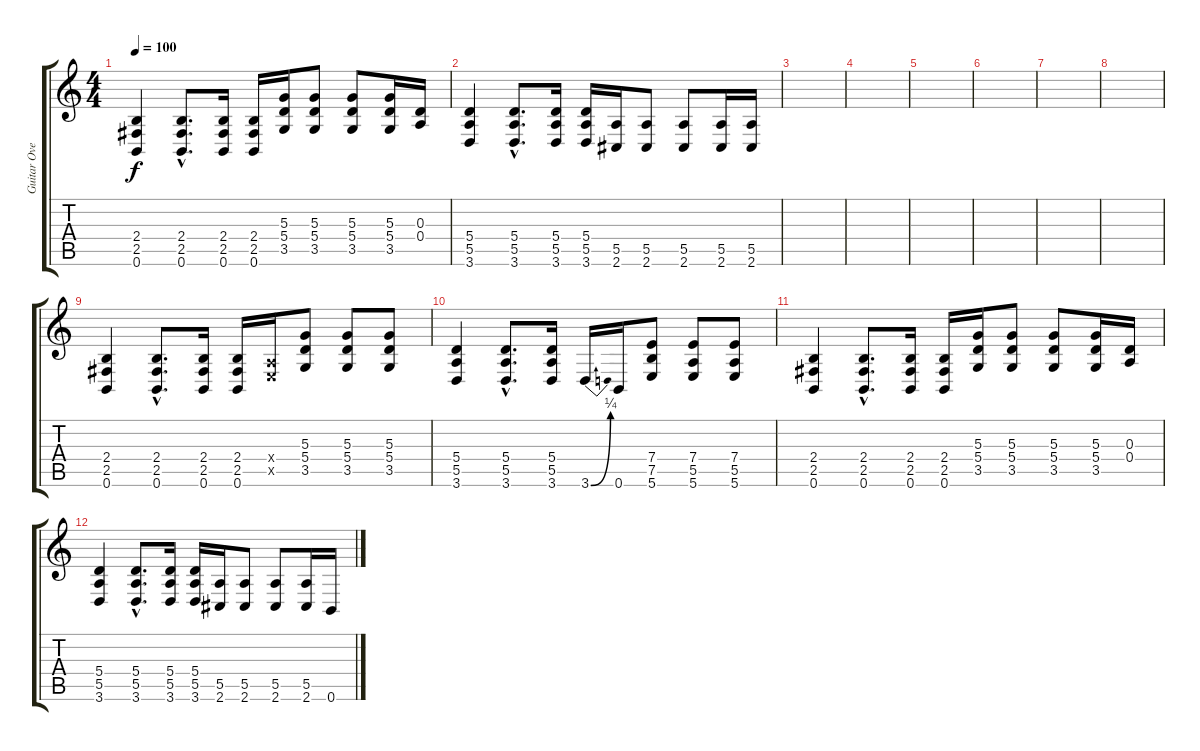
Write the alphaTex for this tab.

\track ("Guitar Overdubs" "Guitar Ove") {instrument distortionguitar}
\staff {score tabs}
\tuning (B3 Gb3 D3 A2 E2 B1) {hide}
\ts (4 4)
\tempo 100
\clef g2
\ks c
(2.4 2.5 0.6).4{dy f} (2.4{hac} 2.5{hac} 0.6{hac}).8{d} (2.4 2.5 0.6).16 (2.4 2.5 0.6).16 (5.3 5.4 3.5).16 (5.3 5.4 3.5).8 (5.3 5.4 3.5).8 (5.3 5.4 3.5).16 (0.3 0.4).16 |
(5.4 5.5 3.6).4 (5.4{hac} 5.5{hac} 3.6{hac}).8{d} (5.4 5.5 3.6).16 (5.4 5.5 3.6).16 (5.5 2.6).16 (5.5 2.6).8 (5.5 2.6).8 (5.5 2.6).16 (5.5 2.6).16 |
|
|
|
|
|
|
(2.4 2.5 0.6).4 (2.4{hac} 2.5{hac} 0.6{hac}).8{d} (2.4 2.5 0.6).16 (2.4 2.5 0.6).16 (0.4{x} 0.5{x}).16 (5.3 5.4 3.5).8 (5.3 5.4 3.5).8 (5.3 5.4 3.5).8 |
(5.4 5.5 3.6).4 (5.4{hac} 5.5{hac} 3.6{hac}).8{d} (5.4 5.5 3.6).16 3.6{be (bend 0 0 60 1)}.16 0.6.16 (7.4 7.5 5.6).8 (7.4 5.5 5.6).8 (7.4 5.5 5.6).8 |
(2.4 2.5 0.6).4 (2.4{hac} 2.5{hac} 0.6{hac}).8{d} (2.4 2.5 0.6).16 (2.4 2.5 0.6).16 (5.3 5.4 3.5).16 (5.3 5.4 3.5).8 (5.3 5.4 3.5).8 (5.3 5.4 3.5).16 (0.3 0.4).16 |
(5.4 5.5 3.6).4 (5.4{hac} 5.5{hac} 3.6{hac}).8{d} (5.4 5.5 3.6).16 (5.4 5.5 3.6).16 (5.5 2.6).16 (5.5 2.6).8 (5.5 2.6).8 (5.5 2.6).16 0.6.16
